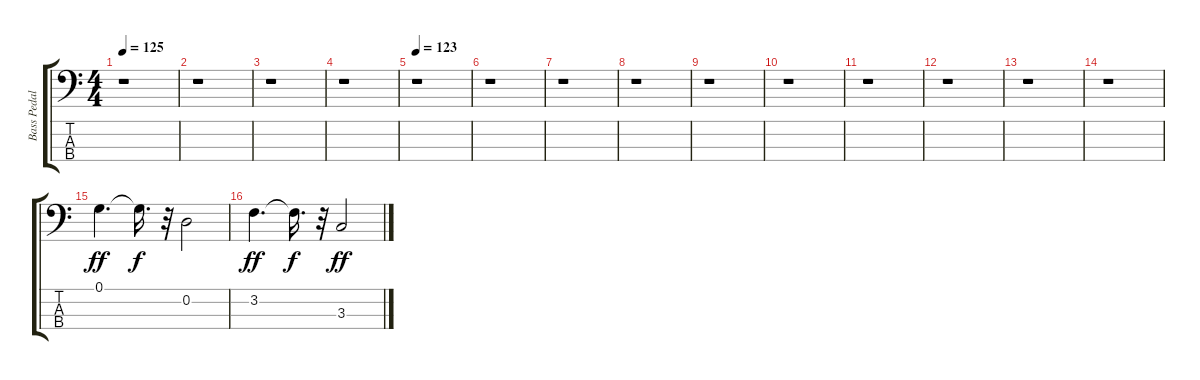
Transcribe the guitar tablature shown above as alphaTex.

\track ("Bass Pedal" "Bass Pedal") {instrument fretlessbass}
\staff {score tabs}
\tuning (G2 D2 A1 E1) {hide}
\ts (4 4)
\tempo 125
\clef f4
\ks c
r.1{dy ff} |
r.1 |
r.1 |
r.1 |
\tempo 123
r.1 |
r.1 |
r.1 |
r.1 |
r.1 |
r.1 |
r.1 |
r.1 |
r.1 |
r.1 |
0.1.4{d instrument fretlessbass} 0.1{t}.16{d dy f} r.32 0.2.2 |
3.2.4{d dy ff} 3.2{t}.16{d dy f} r.32 3.3.2{dy ff}
